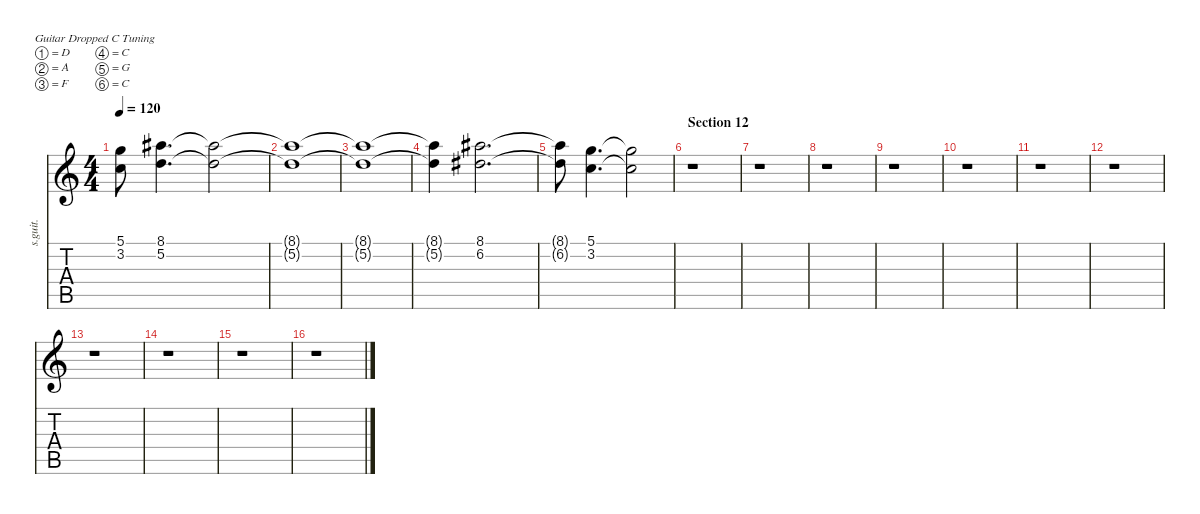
\defaultSystemsLayout 4
\hideDynamics
\bracketExtendMode nobrackets
\track ("Mark Holcomb" "s.guit.") {instrument distortionguitar}
\staff {score tabs}
\tuning (D4 A3 F3 C3 G2 C2)
\ts (4 4)
\tempo 120
\clef g2
\ks c
(5.1{t} 3.2{t}).8{lyrics (0 "") lyrics (1 "") lyrics (2 "") lyrics (3 "") lyrics (4 "") dy mf} (8.1{acc #} 5.2).4{d lyrics (0 "") lyrics (1 "") lyrics (2 "") lyrics (3 "") lyrics (4 "")} (8.1{t acc #} 5.2{t}).2{lyrics (0 "") lyrics (1 "") lyrics (2 "") lyrics (3 "") lyrics (4 "")} |
(8.1{t acc #} 5.2{t}).1{lyrics (0 "") lyrics (1 "") lyrics (2 "") lyrics (3 "") lyrics (4 "")} |
(8.1{t acc #} 5.2{t}).1{lyrics (0 "") lyrics (1 "") lyrics (2 "") lyrics (3 "") lyrics (4 "")} |
(8.1{t acc #} 5.2{t}).4{lyrics (0 "") lyrics (1 "") lyrics (2 "") lyrics (3 "") lyrics (4 "")} (8.1{acc #} 6.2{acc #}).2{d lyrics (0 "") lyrics (1 "") lyrics (2 "") lyrics (3 "") lyrics (4 "")} |
(8.1{t acc #} 6.2{t acc #}).8{lyrics (0 "") lyrics (1 "") lyrics (2 "") lyrics (3 "") lyrics (4 "")} (5.1 3.2).4{d lyrics (0 "") lyrics (1 "") lyrics (2 "") lyrics (3 "") lyrics (4 "")} (5.1{t} 3.2{t}).2{lyrics (0 "") lyrics (1 "") lyrics (2 "") lyrics (3 "") lyrics (4 "")} |
\section ("" "Section 12")
r.1 |
r.1 |
r.1 |
r.1 |
r.1 |
r.1 |
r.1 |
r.1 |
r.1 |
r.1 |
r.1
